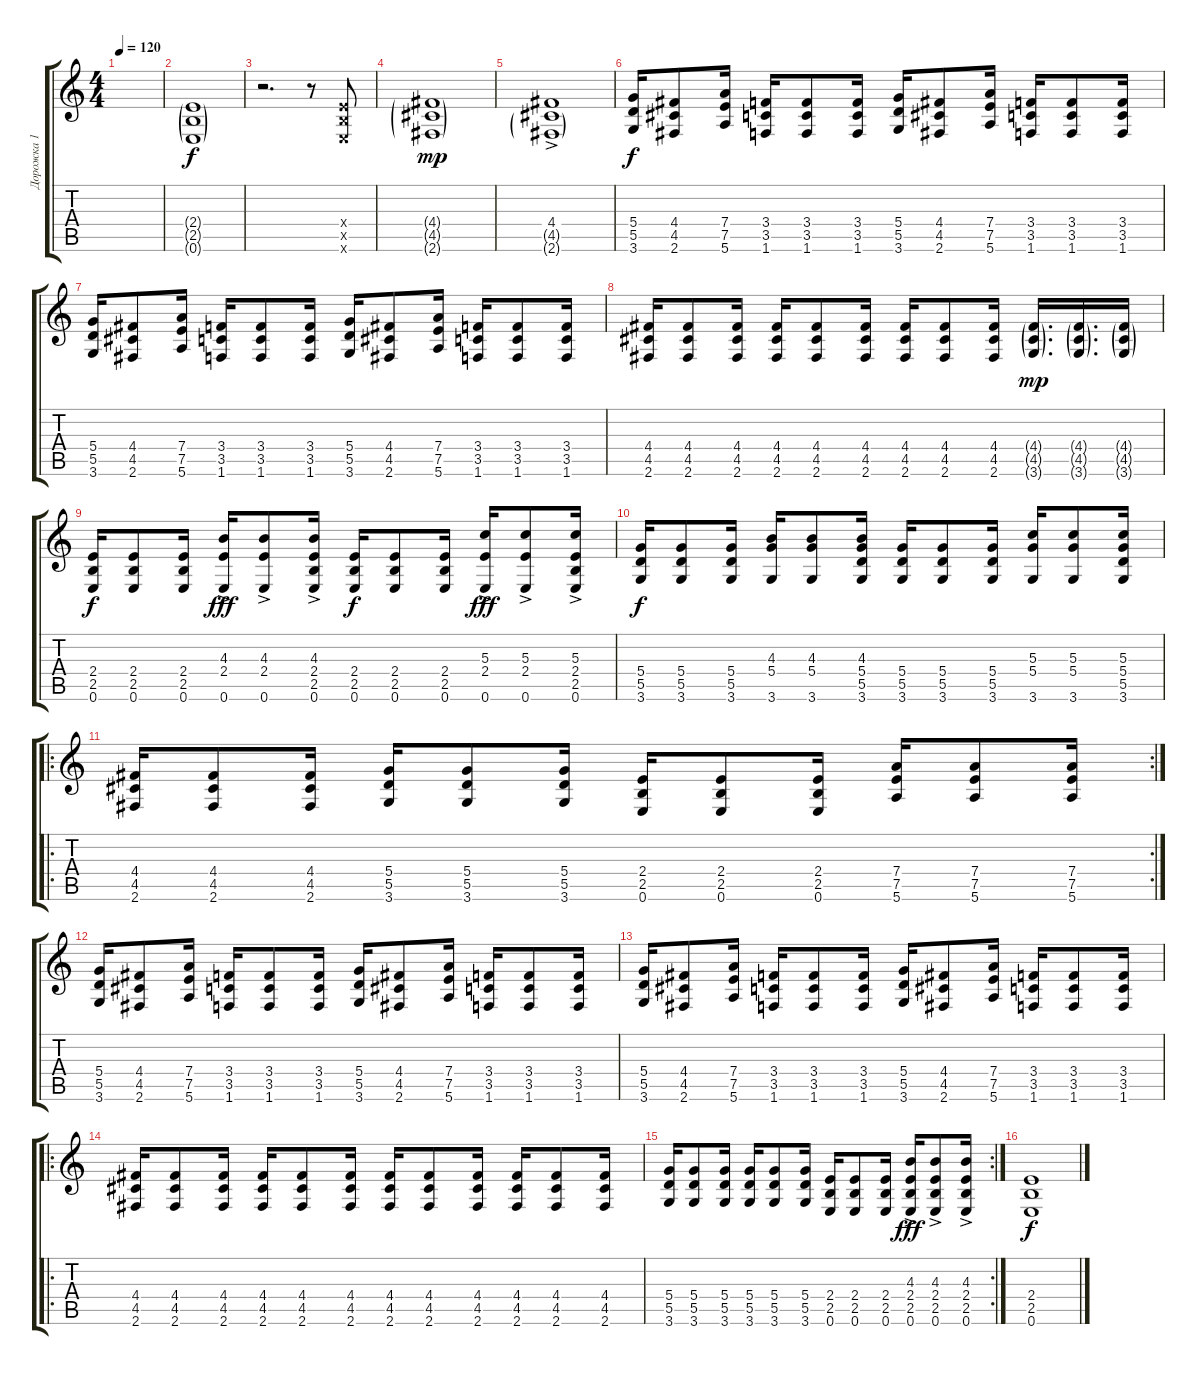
\track ("Дорожка 1" "Дорожка 1") {instrument distortionguitar}
\staff {score tabs}
\tuning (E4 B3 G3 D3 A2 E2) {hide}
\ts (4 4)
\tempo 120
\clef g2
\ks c
|
(2.4{g} 2.5{g} 0.6{g}).1 |
r.2{d} r.8 (2.4{x} 2.5{x} 0.6{x}).8{dy f} |
(4.4{g} 4.5{g} 2.6{g}).1{dy mp} |
(4.4{ac} 4.5{g} 2.6{g}).1 |
(5.4 5.5 3.6).16{dy f volume 16} (4.4 4.5 2.6).8 (7.4 7.5 5.6).16 (3.4 3.5 1.6).16 (3.4 3.5 1.6).8 (3.4 3.5 1.6).16 (5.4 5.5 3.6).16 (4.4 4.5 2.6).8 (7.4 7.5 5.6).16 (3.4 3.5 1.6).16 (3.4 3.5 1.6).8 (3.4 3.5 1.6).16 |
(5.4 5.5 3.6).16 (4.4 4.5 2.6).8 (7.4 7.5 5.6).16 (3.4 3.5 1.6).16 (3.4 3.5 1.6).8 (3.4 3.5 1.6).16 (5.4 5.5 3.6).16 (4.4 4.5 2.6).8 (7.4 7.5 5.6).16 (3.4 3.5 1.6).16 (3.4 3.5 1.6).8 (3.4 3.5 1.6).16 |
(4.4 4.5 2.6).16 (4.4 4.5 2.6).8 (4.4 4.5 2.6).16 (4.4 4.5 2.6).16 (4.4 4.5 2.6).8 (4.4 4.5 2.6).16 (4.4 4.5 2.6).16 (4.4 4.5 2.6).8 (4.4 4.5 2.6).16 (4.4{g} 4.5{g} 3.6{g}).16{d dy mp} (4.4{g} 4.5{g} 3.6{g}).16{d} (4.4{g} 4.5{g} 3.6{g}).16 |
(2.4 2.5 0.6).16{dy f volume 16 balance 6} (2.4 2.5 0.6).8 (2.4 2.5 0.6).16 (4.3{ac} 2.4 0.6).16{dy fff} (4.3{ac} 2.4 0.6).8 (4.3{ac} 2.4 2.5 0.6).16 (2.4 2.5 0.6).16{dy f} (2.4 2.5 0.6).8 (2.4 2.5 0.6).16 (5.3{ac} 2.4 0.6).16{dy fff} (5.3{ac} 2.4 0.6).8 (5.3{ac} 2.4 2.5 0.6).16 |
(5.4 5.5 3.6).16{dy f} (5.4 5.5 3.6).8 (5.4 5.5 3.6).16 (4.3 5.4 3.6).16 (4.3 5.4 3.6).8 (4.3 5.4 5.5 3.6).16 (5.4 5.5 3.6).16 (5.4 5.5 3.6).8 (5.4 5.5 3.6).16 (5.3 5.4 3.6).16 (5.3 5.4 3.6).8 (5.3 5.4 5.5 3.6).16 |
\ro
\rc 2
(4.4 4.5 2.6).16 (4.4 4.5 2.6).8 (4.4 4.5 2.6).16 (5.4 5.5 3.6).16 (5.4 5.5 3.6).8 (5.4 5.5 3.6).16 (2.4 2.5 0.6).16 (2.4 2.5 0.6).8 (2.4 2.5 0.6).16 (7.4 7.5 5.6).16 (7.4 7.5 5.6).8 (7.4 7.5 5.6).16 |
(5.4 5.5 3.6).16 (4.4 4.5 2.6).8 (7.4 7.5 5.6).16 (3.4 3.5 1.6).16 (3.4 3.5 1.6).8 (3.4 3.5 1.6).16 (5.4 5.5 3.6).16 (4.4 4.5 2.6).8 (7.4 7.5 5.6).16 (3.4 3.5 1.6).16 (3.4 3.5 1.6).8 (3.4 3.5 1.6).16 |
(5.4 5.5 3.6).16 (4.4 4.5 2.6).8 (7.4 7.5 5.6).16 (3.4 3.5 1.6).16 (3.4 3.5 1.6).8 (3.4 3.5 1.6).16 (5.4 5.5 3.6).16 (4.4 4.5 2.6).8 (7.4 7.5 5.6).16 (3.4 3.5 1.6).16 (3.4 3.5 1.6).8 (3.4 3.5 1.6).16 |
\ro
(4.4 4.5 2.6).16{volume 16 balance 8} (4.4 4.5 2.6).8 (4.4 4.5 2.6).16 (4.4 4.5 2.6).16 (4.4 4.5 2.6).8 (4.4 4.5 2.6).16 (4.4 4.5 2.6).16 (4.4 4.5 2.6).8 (4.4 4.5 2.6).16 (4.4 4.5 2.6).16 (4.4 4.5 2.6).8 (4.4 4.5 2.6).16 |
\rc 2
(5.4 5.5 3.6).16 (5.4 5.5 3.6).8 (5.4 5.5 3.6).16 (5.4 5.5 3.6).16 (5.4 5.5 3.6).8 (5.4 5.5 3.6).16 (2.4 2.5 0.6).16 (2.4 2.5 0.6).8 (2.4 2.5 0.6).16 (4.3{ac} 2.4 2.5 0.6).16{dy fff} (4.3{ac} 2.4 2.5 0.6).8 (4.3{ac} 2.4 2.5 0.6).16 |
(2.4 2.5 0.6).1{dy f}
